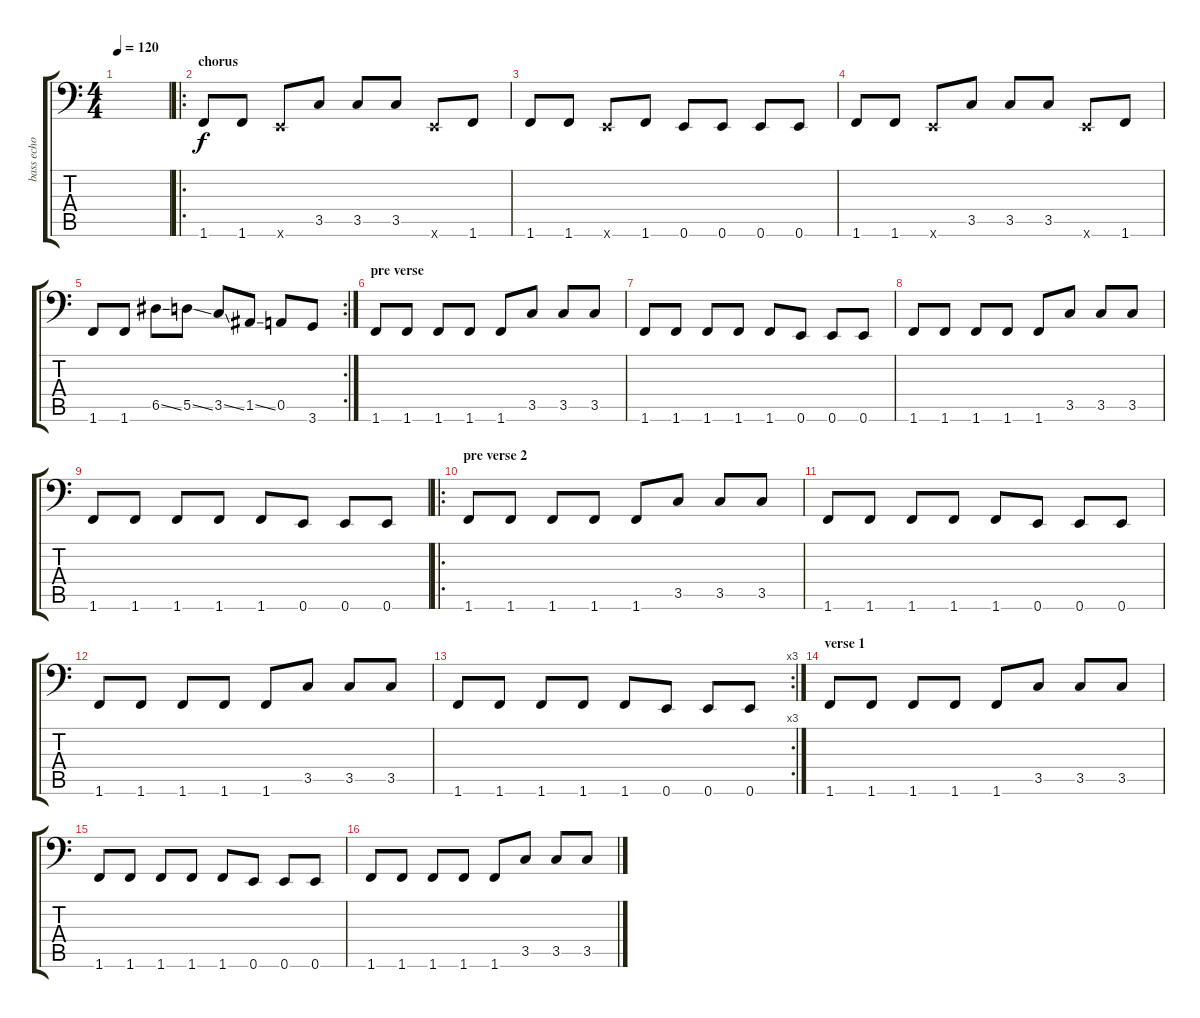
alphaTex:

\track ("bass echo" "bass echo") {instrument electricbasspick}
\staff {score tabs}
\tuning (E3 B2 G2 D2 A1 E1) {hide}
\ts (4 4)
\tempo 120
\clef f4
\ks c
|
\ro
\section ("" "chorus")
1.6.8 1.6.8 0.6{x}.8 3.5.8 3.5.8 3.5.8 0.6{x}.8 1.6.8 |
1.6.8 1.6.8 0.6{x}.8 1.6.8 0.6.8 0.6.8 0.6.8 0.6.8 |
1.6.8 1.6.8 0.6{x}.8 3.5.8 3.5.8 3.5.8 0.6{x}.8 1.6.8 |
\rc 2
1.6.8 1.6.8 6.5{ss}.8 5.5{ss}.8 3.5{ss}.8 1.5{ss}.8 0.5.8 3.6.8 |
\section ("" "pre verse")
1.6.8 1.6.8 1.6.8 1.6.8 1.6.8 3.5.8 3.5.8 3.5.8 |
1.6.8 1.6.8 1.6.8 1.6.8 1.6.8 0.6.8 0.6.8 0.6.8 |
1.6.8 1.6.8 1.6.8 1.6.8 1.6.8 3.5.8 3.5.8 3.5.8 |
1.6.8 1.6.8 1.6.8 1.6.8 1.6.8 0.6.8 0.6.8 0.6.8 |
\ro
\section ("" "pre verse 2")
1.6.8 1.6.8 1.6.8 1.6.8 1.6.8 3.5.8 3.5.8 3.5.8 |
1.6.8 1.6.8 1.6.8 1.6.8 1.6.8 0.6.8 0.6.8 0.6.8 |
1.6.8 1.6.8 1.6.8 1.6.8 1.6.8 3.5.8 3.5.8 3.5.8 |
\rc 3
1.6.8 1.6.8 1.6.8 1.6.8 1.6.8 0.6.8 0.6.8 0.6.8 |
\section ("" "verse 1")
1.6.8 1.6.8 1.6.8 1.6.8 1.6.8 3.5.8 3.5.8 3.5.8 |
1.6.8 1.6.8 1.6.8 1.6.8 1.6.8 0.6.8 0.6.8 0.6.8 |
1.6.8 1.6.8 1.6.8 1.6.8 1.6.8 3.5.8 3.5.8 3.5.8
